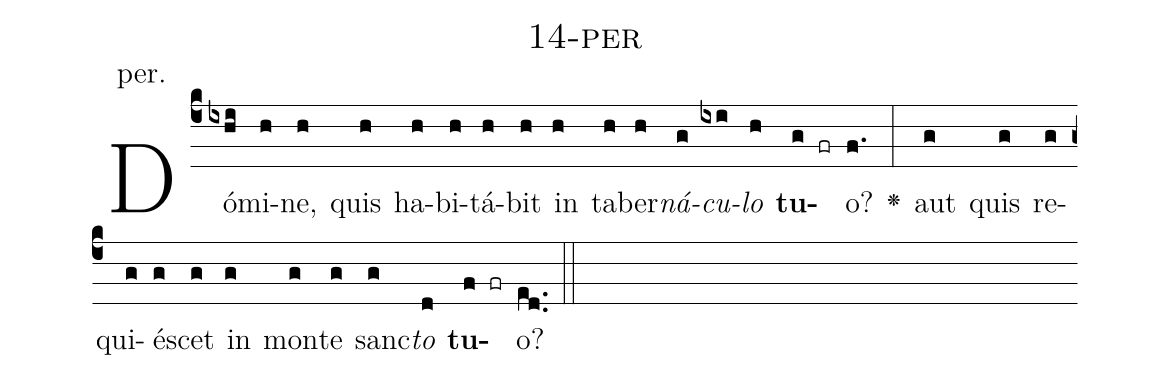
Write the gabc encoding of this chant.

name: 14-per;
annotation: per.;
%%
(c4)Dó(ixhi)mi(h)ne,(h) quis(h) ha(h)bi(h)tá(h)bit(h) in(h) ta(h)ber(h)<i>ná</i>(g)<i>cu</i>(ixi)<i>lo</i>(h) <b>tu</b>(g fr)o?(f.) <v>\greheightstar</v>(:) aut(g) quis(g) re(g)qui(g)é(g)scet(g) in(g) mon(g)te(g) sanc(g)<i>to</i>(d) <b>tu</b>(f fr)o?(ed..) (::)


%E(g) u(g) o(g) u(d) a(f) e.(ed..) (::)
